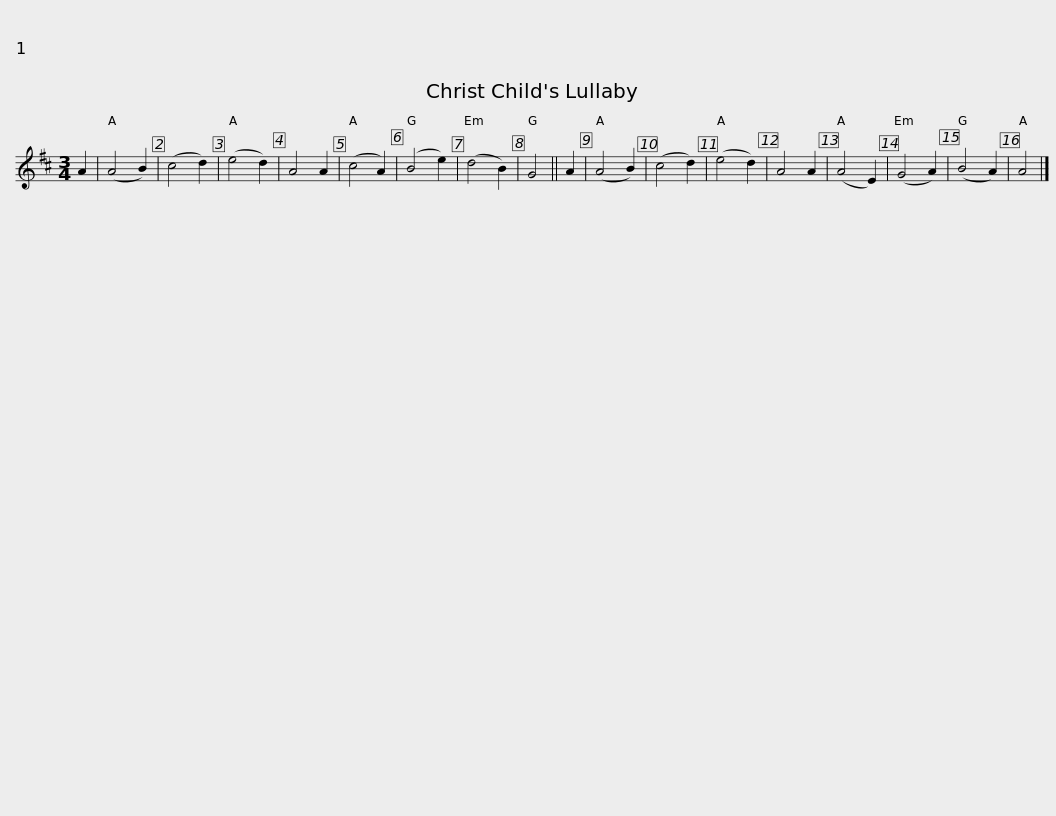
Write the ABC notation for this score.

X:1
L:1/8
M:3/4
I:linebreak $
K:D
V:1 treble
V:1
 A2 | (A4 B2) | (c4 d2) | (e4 d2) | A4 A2 | %5
 (c4 A2) | (B4 e2) | (d4 B2) | G4 || A2 | %10
 (A4 B2) | (c4 d2) | (e4 d2) | A4 A2 | (A4 E2) | %15
 (G4 A2) | (B4 A2) |$ A4 |] %18
